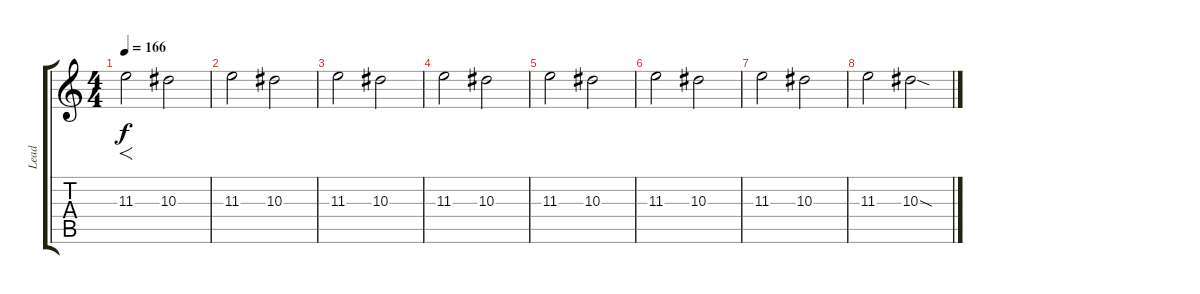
\track ("Lead" "Lead") {instrument overdrivenguitar}
\staff {score tabs}
\tuning (D4 A3 F3 C3 G2 C2) {hide}
\ts (4 4)
\tempo 166
\clef g2
\ks c
11.3.2{f dy f volume 11 instrument fiddle} 10.3.2 |
11.3.2 10.3.2 |
11.3.2 10.3.2 |
11.3.2 10.3.2 |
11.3.2 10.3.2 |
11.3.2 10.3.2 |
11.3.2 10.3.2 |
11.3.2 10.3{sod}.2
